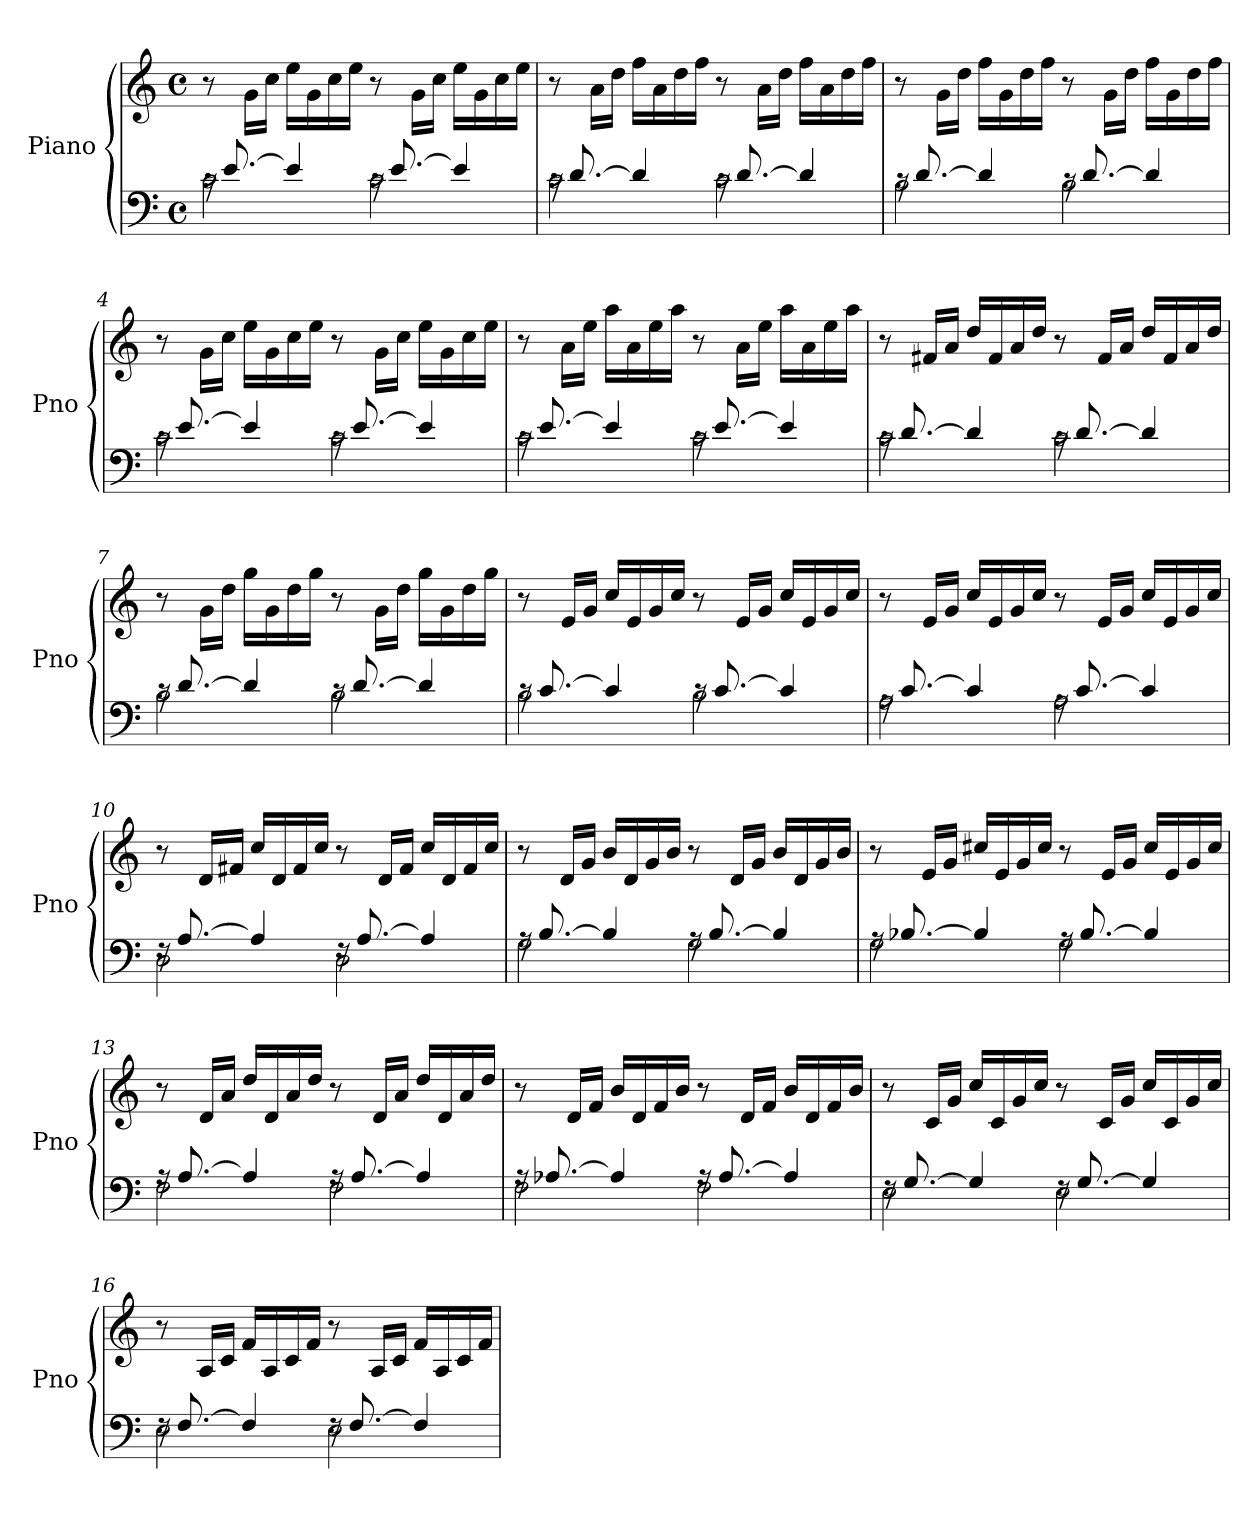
**kern	**kern
*part1	*part1
*staff2	*staff1
*I"Piano	*
*I'Pno	*
*clefF4	*clefG2
*k[]	*k[]
*M4/4	*M4/4
*met(c)	*met(c)
*MM88	*MM88
=1	=1
*^	*
16rc	2c\	8r
[8.e/	.	.
.	.	16g\LL
.	.	16cc\JJ
4e/]	.	16ee\LL
.	.	16g\
.	.	16cc\
.	.	16ee\JJ
16rc	2c\	8r
[8.e/	.	.
.	.	16g\LL
.	.	16cc\JJ
4e/]	.	16ee\LL
.	.	16g\
.	.	16cc\
.	.	16ee\JJ
=2	=2	=2
16rc	2c\	8r
[8.d/	.	.
.	.	16a\LL
.	.	16dd\JJ
4d/]	.	16ff\LL
.	.	16a\
.	.	16dd\
.	.	16ff\JJ
16rc	2c\	8r
[8.d/	.	.
.	.	16a\LL
.	.	16dd\JJ
4d/]	.	16ff\LL
.	.	16a\
.	.	16dd\
.	.	16ff\JJ
=3	=3	=3
16rc	2B\	8r
[8.d/	.	.
.	.	16g\LL
.	.	16dd\JJ
4d/]	.	16ff\LL
.	.	16g\
.	.	16dd\
.	.	16ff\JJ
16rc	2B\	8r
[8.d/	.	.
.	.	16g\LL
.	.	16dd\JJ
4d/]	.	16ff\LL
.	.	16g\
.	.	16dd\
.	.	16ff\JJ
=4	=4	=4
16rc	2c\	8r
[8.e/	.	.
.	.	16g\LL
.	.	16cc\JJ
4e/]	.	16ee\LL
.	.	16g\
.	.	16cc\
.	.	16ee\JJ
16rc	2c\	8r
[8.e/	.	.
.	.	16g\LL
.	.	16cc\JJ
4e/]	.	16ee\LL
.	.	16g\
.	.	16cc\
.	.	16ee\JJ
=5	=5	=5
16rc	2c\	8r
[8.e/	.	.
.	.	16a\LL
.	.	16ee\JJ
4e/]	.	16aa\LL
.	.	16a\
.	.	16ee\
.	.	16aa\JJ
16rc	2c\	8r
[8.e/	.	.
.	.	16a\LL
.	.	16ee\JJ
4e/]	.	16aa\LL
.	.	16a\
.	.	16ee\
.	.	16aa\JJ
=6	=6	=6
16rc	2c\	8r
[8.d/	.	.
.	.	16f#X/LL
.	.	16a/JJ
4d/]	.	16dd/LL
.	.	16f#/
.	.	16a/
.	.	16dd/JJ
16rc	2c\	8r
[8.d/	.	.
.	.	16f#/LL
.	.	16a/JJ
4d/]	.	16dd/LL
.	.	16f#/
.	.	16a/
.	.	16dd/JJ
=7	=7	=7
16rc	2B\	8r
[8.d/	.	.
.	.	16g\LL
.	.	16dd\JJ
4d/]	.	16gg\LL
.	.	16g\
.	.	16dd\
.	.	16gg\JJ
16rc	2B\	8r
[8.d/	.	.
.	.	16g\LL
.	.	16dd\JJ
4d/]	.	16gg\LL
.	.	16g\
.	.	16dd\
.	.	16gg\JJ
=8	=8	=8
16rc	2B\	8r
[8.c/	.	.
.	.	16e/LL
.	.	16g/JJ
4c/]	.	16cc/LL
.	.	16e/
.	.	16g/
.	.	16cc/JJ
16rc	2B\	8r
[8.c/	.	.
.	.	16e/LL
.	.	16g/JJ
4c/]	.	16cc/LL
.	.	16e/
.	.	16g/
.	.	16cc/JJ
=9	=9	=9
16rA	2A\	8r
[8.c/	.	.
.	.	16e/LL
.	.	16g/JJ
4c/]	.	16cc/LL
.	.	16e/
.	.	16g/
.	.	16cc/JJ
16rA	2A\	8r
[8.c/	.	.
.	.	16e/LL
.	.	16g/JJ
4c/]	.	16cc/LL
.	.	16e/
.	.	16g/
.	.	16cc/JJ
=10	=10	=10
16rF	2D\	8r
[8.A/	.	.
.	.	16d/LL
.	.	16f#X/JJ
4A/]	.	16cc/LL
.	.	16d/
.	.	16f#/
.	.	16cc/JJ
16rF	2D\	8r
[8.A/	.	.
.	.	16d/LL
.	.	16f#/JJ
4A/]	.	16cc/LL
.	.	16d/
.	.	16f#/
.	.	16cc/JJ
=11	=11	=11
16rA	2G\	8r
[8.B/	.	.
.	.	16d/LL
.	.	16g/JJ
4B/]	.	16b/LL
.	.	16d/
.	.	16g/
.	.	16b/JJ
16rA	2G\	8r
[8.B/	.	.
.	.	16d/LL
.	.	16g/JJ
4B/]	.	16b/LL
.	.	16d/
.	.	16g/
.	.	16b/JJ
=12	=12	=12
16rA	2G\	8r
[8.B-X/	.	.
.	.	16e/LL
.	.	16g/JJ
4B-/]	.	16cc#X/LL
.	.	16e/
.	.	16g/
.	.	16cc#/JJ
16rA	2G\	8r
[8.B-/	.	.
.	.	16e/LL
.	.	16g/JJ
4B-/]	.	16cc#/LL
.	.	16e/
.	.	16g/
.	.	16cc#/JJ
=13	=13	=13
16rA	2F\	8r
[8.A/	.	.
.	.	16d/LL
.	.	16a/JJ
4A/]	.	16dd/LL
.	.	16d/
.	.	16a/
.	.	16dd/JJ
16rA	2F\	8r
[8.A/	.	.
.	.	16d/LL
.	.	16a/JJ
4A/]	.	16dd/LL
.	.	16d/
.	.	16a/
.	.	16dd/JJ
=14	=14	=14
16rA	2F\	8r
[8.A-X/	.	.
.	.	16d/LL
.	.	16f/JJ
4A-/]	.	16b/LL
.	.	16d/
.	.	16f/
.	.	16b/JJ
16rA	2F\	8r
[8.A-/	.	.
.	.	16d/LL
.	.	16f/JJ
4A-/]	.	16b/LL
.	.	16d/
.	.	16f/
.	.	16b/JJ
=15	=15	=15
16rF	2E\	8r
[8.G/	.	.
.	.	16c/LL
.	.	16g/JJ
4G/]	.	16cc/LL
.	.	16c/
.	.	16g/
.	.	16cc/JJ
16rF	2E\	8r
[8.G/	.	.
.	.	16c/LL
.	.	16g/JJ
4G/]	.	16cc/LL
.	.	16c/
.	.	16g/
.	.	16cc/JJ
=16	=16	=16
16rF	2E\	8r
[8.F/	.	.
.	.	16A/LL
.	.	16c/JJ
4F/]	.	16f/LL
.	.	16A/
.	.	16c/
.	.	16f/JJ
16rF	2E\	8r
[8.F/	.	.
.	.	16A/LL
.	.	16c/JJ
4F/]	.	16f/LL
.	.	16A/
.	.	16c/
.	.	16f/JJ
*v	*v	*
=	=
*-	*-
